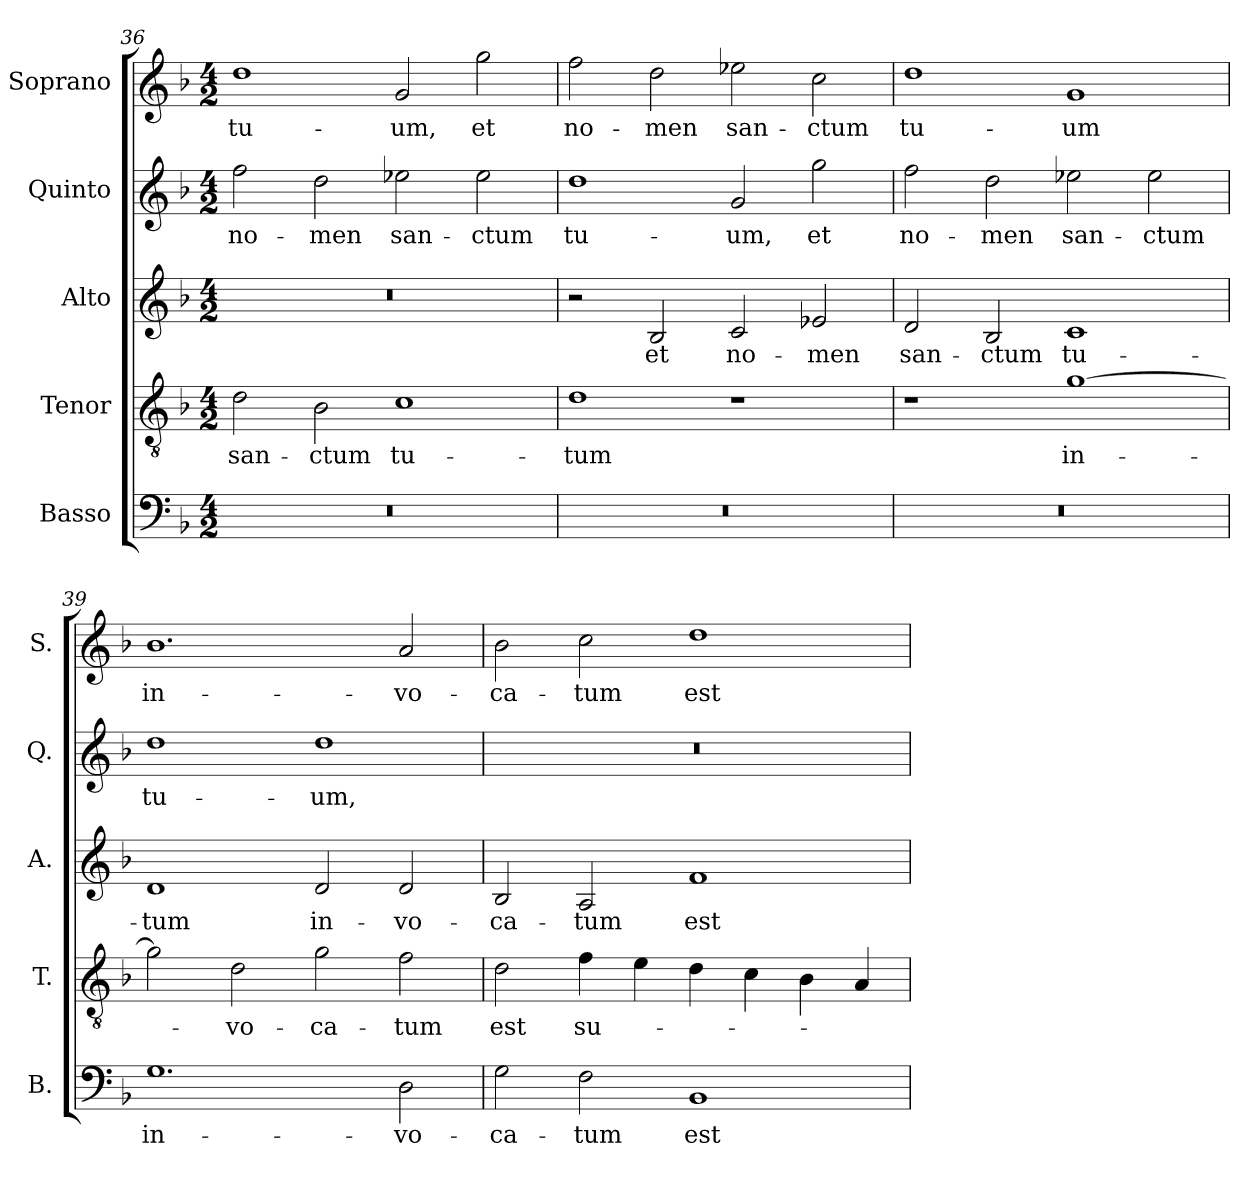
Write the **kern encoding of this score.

**kern	**text	**kern	**text	**kern	**text	**kern	**text	**kern	**text
*part5	*part5	*part4	*part4	*part3	*part3	*part2	*part2	*part1	*part1
*staff5	*staff5	*staff4	*staff4	*staff3	*staff3	*staff2	*staff2	*staff1	*staff1
*I"Basso	*	*I"Tenor	*	*I"Alto	*	*I"Quinto	*	*I"Soprano	*
*I'B.	*	*I'T.	*	*I'A.	*	*I'Q.	*	*I'S.	*
*clefF4	*	*clefGv2	*	*clefG2	*	*clefG2	*	*clefG2	*
*	*	*ITrd7c12	*	*	*	*	*	*	*
*k[b-]	*	*k[b-]	*	*k[b-]	*	*k[b-]	*	*k[b-]	*
*F:	*	*F:	*	*F:	*	*F:	*	*F:	*
*M4/2	*	*M4/2	*	*M4/2	*	*M4/2	*	*M4/2	*
=36	=36	=36	=36	=36	=36	=36	=36	=36	=36
!LO:N:vis=1	!	!	!	!	!	!	!	!	!
!	!	!	!LO:LY:b:color=#000000	!LO:N:vis=1	!	!	!	!	!
!	!	!	!	!	!	!	!LO:LY:b:color=#000000	!	!
!	!	!	!	!	!	!	!	!	!LO:LY:b:color=#000000
0r	.	2Di\	san-	0r	.	2ffi\	no-	1ddi	tu-
!	!	!	!LO:LY:b:color=#000000	!	!	!	!	!	!
!	!	!	!	!	!	!	!LO:LY:b:color=#000000	!	!
.	.	2BB-i\	-ctum	.	.	2ddi\	-men	.	.
!	!	!	!LO:LY:b:color=#000000	!	!	!	!	!	!
!	!	!	!	!	!	!	!LO:LY:b:color=#000000	!	!
!	!	!	!	!	!	!	!	!	!LO:LY:b:color=#000000
.	.	1Ci	tu-	.	.	2ee-Xi\	san-	2gi/	-um,
!	!	!	!	!	!	!	!LO:LY:b:color=#000000	!	!
!	!	!	!	!	!	!	!	!	!LO:LY:b:color=#000000
.	.	.	.	.	.	2ee-i\	-ctum	2ggi\	et
=37	=37	=37	=37	=37	=37	=37	=37	=37	=37
!LO:N:vis=1	!	!	!	!	!	!	!	!	!
!	!	!	!LO:LY:b:color=#000000	!	!	!	!	!	!
!	!	!	!	!	!	!	!LO:LY:b:color=#000000	!	!
!	!	!	!	!	!	!	!	!	!LO:LY:b:color=#000000
0r	.	1Di	-tum	2r	.	1ddi	tu-	2ffi\	no-
!	!	!	!	!	!LO:LY:b:color=#000000	!	!	!	!
!	!	!	!	!	!	!	!	!	!LO:LY:b:color=#000000
.	.	.	.	2B-i/	et	.	.	2ddi\	-men
!	!	!	!	!	!LO:LY:b:color=#000000	!	!	!	!
!	!	!	!	!	!	!	!LO:LY:b:color=#000000	!	!
!	!	!	!	!	!	!	!	!	!LO:LY:b:color=#000000
.	.	1r	.	2ci/	no-	2gi/	-um,	2ee-Xi\	san-
!	!	!	!	!	!LO:LY:b:color=#000000	!	!	!	!
!	!	!	!	!	!	!	!LO:LY:b:color=#000000	!	!
!	!	!	!	!	!	!	!	!	!LO:LY:b:color=#000000
.	.	.	.	2e-Xi/	-men	2ggi\	et	2cci\	-ctum
!!LO:PB:g=z
=38	=38	=38	=38	=38	=38	=38	=38	=38	=38
!LO:N:vis=1	!	!	!	!	!	!	!	!	!
!	!	!	!	!	!LO:LY:b:color=#000000	!	!	!	!
!	!	!	!	!	!	!	!LO:LY:b:color=#000000	!	!
!	!	!	!	!	!	!	!	!	!LO:LY:b:color=#000000
0r	.	1r	.	2di/	san-	2ffi\	no-	1ddi	tu-
!	!	!	!	!	!LO:LY:b:color=#000000	!	!	!	!
!	!	!	!	!	!	!	!LO:LY:b:color=#000000	!	!
.	.	.	.	2B-i/	-ctum	2ddi\	-men	.	.
!	!	!	!LO:LY:b:color=#000000	!	!	!	!	!	!
!	!	!	!	!	!LO:LY:b:color=#000000	!	!	!	!
!	!	!	!	!	!	!	!LO:LY:b:color=#000000	!	!
!	!	!	!	!	!	!	!	!	!LO:LY:b:color=#000000
.	.	[1Gi	in-	1ci	tu-	2ee-Xi\	san-	1gi	-um
!	!	!	!	!	!	!	!LO:LY:b:color=#000000	!	!
.	.	.	.	.	.	2ee-i\	-ctum	.	.
=39	=39	=39	=39	=39	=39	=39	=39	=39	=39
!	!LO:LY:b:color=#000000	!	!	!	!	!	!	!	!
!	!	!	!	!	!LO:LY:b:color=#000000	!	!	!	!
!	!	!	!	!	!	!	!LO:LY:b:color=#000000	!	!
!	!	!	!	!	!	!	!	!	!LO:LY:b:color=#000000
1.Gi	in-	2Gi\]	.	1di	-tum	1ddi	tu-	1.b-i	in-
!	!	!	!LO:LY:b:color=#000000	!	!	!	!	!	!
.	.	2Di\	-vo-	.	.	.	.	.	.
!	!	!	!LO:LY:b:color=#000000	!	!	!	!	!	!
!	!	!	!	!	!LO:LY:b:color=#000000	!	!	!	!
!	!	!	!	!	!	!	!LO:LY:b:color=#000000	!	!
.	.	2Gi\	-ca-	2di/	in-	1ddi	-um,	.	.
!	!LO:LY:b:color=#000000	!	!	!	!	!	!	!	!
!	!	!	!LO:LY:b:color=#000000	!	!	!	!	!	!
!	!	!	!	!	!LO:LY:b:color=#000000	!	!	!	!
!	!	!	!	!	!	!	!	!	!LO:LY:b:color=#000000
2Di\	-vo-	2Fi\	-tum	2di/	-vo-	.	.	2ai/	-vo-
=40	=40	=40	=40	=40	=40	=40	=40	=40	=40
!	!LO:LY:b:color=#000000	!	!	!	!	!	!	!	!
!	!	!	!LO:LY:b:color=#000000	!	!	!	!	!	!
!	!	!	!	!	!LO:LY:b:color=#000000	!LO:N:vis=1	!	!	!
!	!	!	!	!	!	!	!	!	!LO:LY:b:color=#000000
2Gi\	-ca-	2Di\	est	2B-i/	-ca-	0r	.	2b-i\	-ca-
!	!LO:LY:b:color=#000000	!	!	!	!	!	!	!	!
!	!	!	!LO:LY:b:color=#000000	!	!	!	!	!	!
!	!	!	!	!	!LO:LY:b:color=#000000	!	!	!	!
!	!	!	!	!	!	!	!	!	!LO:LY:b:color=#000000
2Fi\	-tum	4Fi\	su-	2Ai/	-tum	.	.	2cci\	-tum
.	.	4Ei\	.	.	.	.	.	.	.
!	!LO:LY:b:color=#000000	!	!	!	!	!	!	!	!
!	!	!	!	!	!LO:LY:b:color=#000000	!	!	!	!
!	!	!	!	!	!	!	!	!	!LO:LY:b:color=#000000
1BB-i	est	4Di\	.	1fi	est	.	.	1ddi	est
.	.	4Ci\	.	.	.	.	.	.	.
.	.	4BB-i\	.	.	.	.	.	.	.
.	.	4AAi/	.	.	.	.	.	.	.
=	=	=	=	=	=	=	=	=	=
*-	*-	*-	*-	*-	*-	*-	*-	*-	*-
